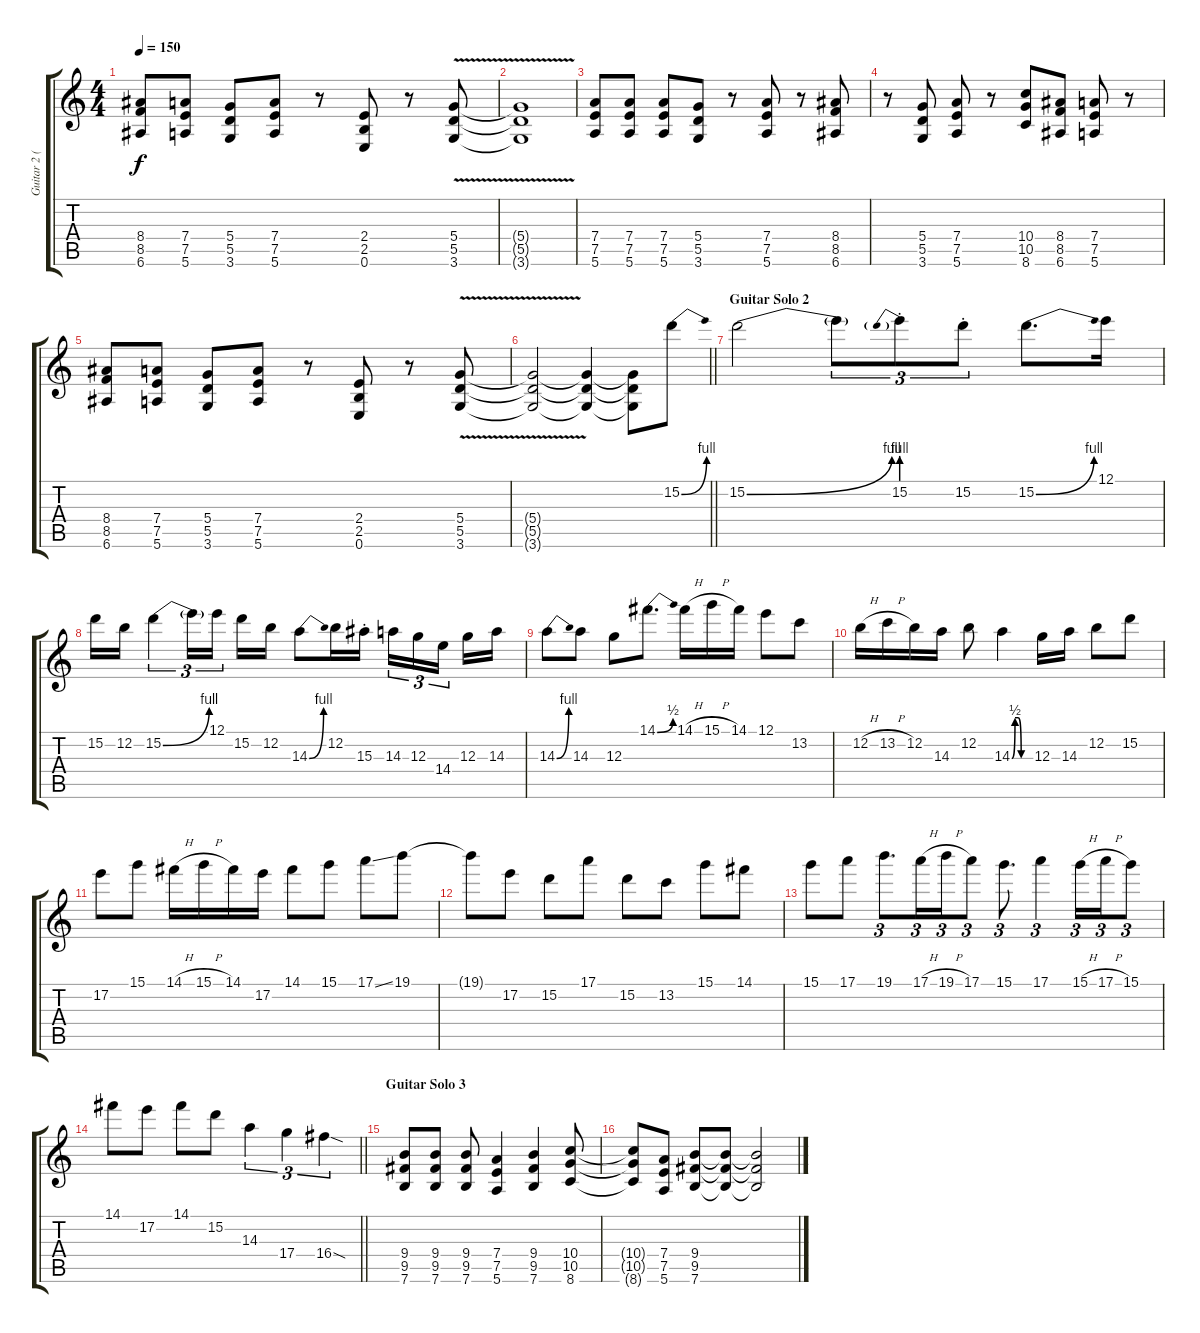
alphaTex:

\track ("Guitar 2 (Murray)" "Guitar 2 (") {instrument distortionguitar}
\staff {score tabs}
\tuning (E4 B3 G3 D3 A2 E2) {hide}
\ts (4 4)
\tempo 150
\clef g2
\ks c
(8.4 8.5 6.6).8{dy f} (7.4 7.5 5.6).8 (5.4 5.5 3.6).8 (7.4 7.5 5.6).8 r.8 (2.4 2.5 0.6).8 r.8 (5.4{v} 5.5 3.6).8 |
(5.4{t} 5.5{t} 3.6{t}).1 |
(7.4 7.5 5.6).8 (7.4 7.5 5.6).8 (7.4 7.5 5.6).8 (5.4 5.5 3.6).8 r.8 (7.4 7.5 5.6).8 r.8 (8.4 8.5 6.6).8 |
r.8 (5.4 5.5 3.6).8 (7.4 7.5 5.6).8 r.8 (10.4 10.5 8.6).8 (8.4 8.5 6.6).8 (7.4 7.5 5.6).8 r.8 |
(8.4 8.5 6.6).8 (7.4 7.5 5.6).8 (5.4 5.5 3.6).8 (7.4 7.5 5.6).8 r.8 (2.4 2.5 0.6).8 r.8 (5.4{v} 5.5 3.6).8 |
\barLineRight lightlight
(5.4{t} 5.5{t} 3.6{t}).2 (5.4{t} 5.5{t} 3.6{t}).4 (5.4{t} 5.5{t} 3.6{t}).8 15.2{be (bend 0 0 60 4)}.8{volume 14} |
\section ("" "Guitar Solo 2")
15.2{be (bend 0 0 60 4)}.2 15.2{t}.8{tu (3 2)} 15.2{be (prebend 0 4 60 4) st}.8{tu (3 2)} 15.2{st}.8{tu (3 2)} 15.2{be (bend 0 0 60 4)}.8{d} 12.1.16 |
15.2.16 12.2.16 15.2{be (bend 0 0 60 4)}.4{tu (3 2)} 15.2{t}.16{tu (3 2)} 12.1.16{tu (3 2) beam splitsecondary} 15.2.16 12.2.16 14.3{be (bend 0 0 60 4)}.8 12.2.16 15.3{st}.16 14.3.16{tu (3 2)} 12.3.16{tu (3 2)} 14.4.16{tu (3 2) beam splitsecondary} 12.3.16 14.3.16 |
14.3{be (bend 0 0 60 4)}.8 14.3.8 12.3.8 14.1{be (bend 0 0 60 2)}.8{d} 14.1{h}.16 15.1{h}.16 14.1.16 12.1.8 13.2.8 |
12.2{h}.16 13.2{h}.16 12.2.16 14.3.16 12.2.8 14.3{be (custom 0 0 10 2 20 2 30 0 60 0)}.4 12.3.16 14.3.16 12.2.8 15.2.8 |
17.2.8 15.1.8 14.1{h}.16 15.1{h}.16 14.1.16 17.2.16 14.1.8 15.1.8 17.1{ss}.8 19.1.8 |
19.1{t}.8 17.2.8 15.2.8 17.1.8 15.2.8 13.2.8 15.1.8 14.1.8 |
15.1.8 17.1.8 19.1.8{d tu (3 2)} 17.1{h}.16{tu (3 2)} 19.1{h}.16{tu (3 2)} 17.1.8{tu (3 2)} 15.1.8{d tu (3 2)} 17.1.4{tu (3 2)} 15.1{h}.16{tu (3 2)} 17.1{h}.16{tu (3 2)} 15.1.8{tu (3 2)} |
\barLineRight lightlight
14.1.8 17.2.8 14.1.8 15.2.8 14.3.4{tu (3 2)} 17.4.4{tu (3 2)} 16.4{sod}.4{tu (3 2)} |
\section ("" "Guitar Solo 3")
(9.4 9.5 7.6).8{volume 13} (9.4 9.5 7.6).8 (9.4 9.5 7.6).8 (7.4 7.5 5.6).4 (9.4 9.5 7.6).4 (10.4 10.5 8.6).8 |
(10.4{t} 10.5{t} 8.6{t}).8 (7.4 7.5 5.6).8 (9.4 9.5 7.6).8 (9.4{t} 9.5{t} 7.6{t}).8 (9.4{t} 9.5{t} 7.6{t}).2
